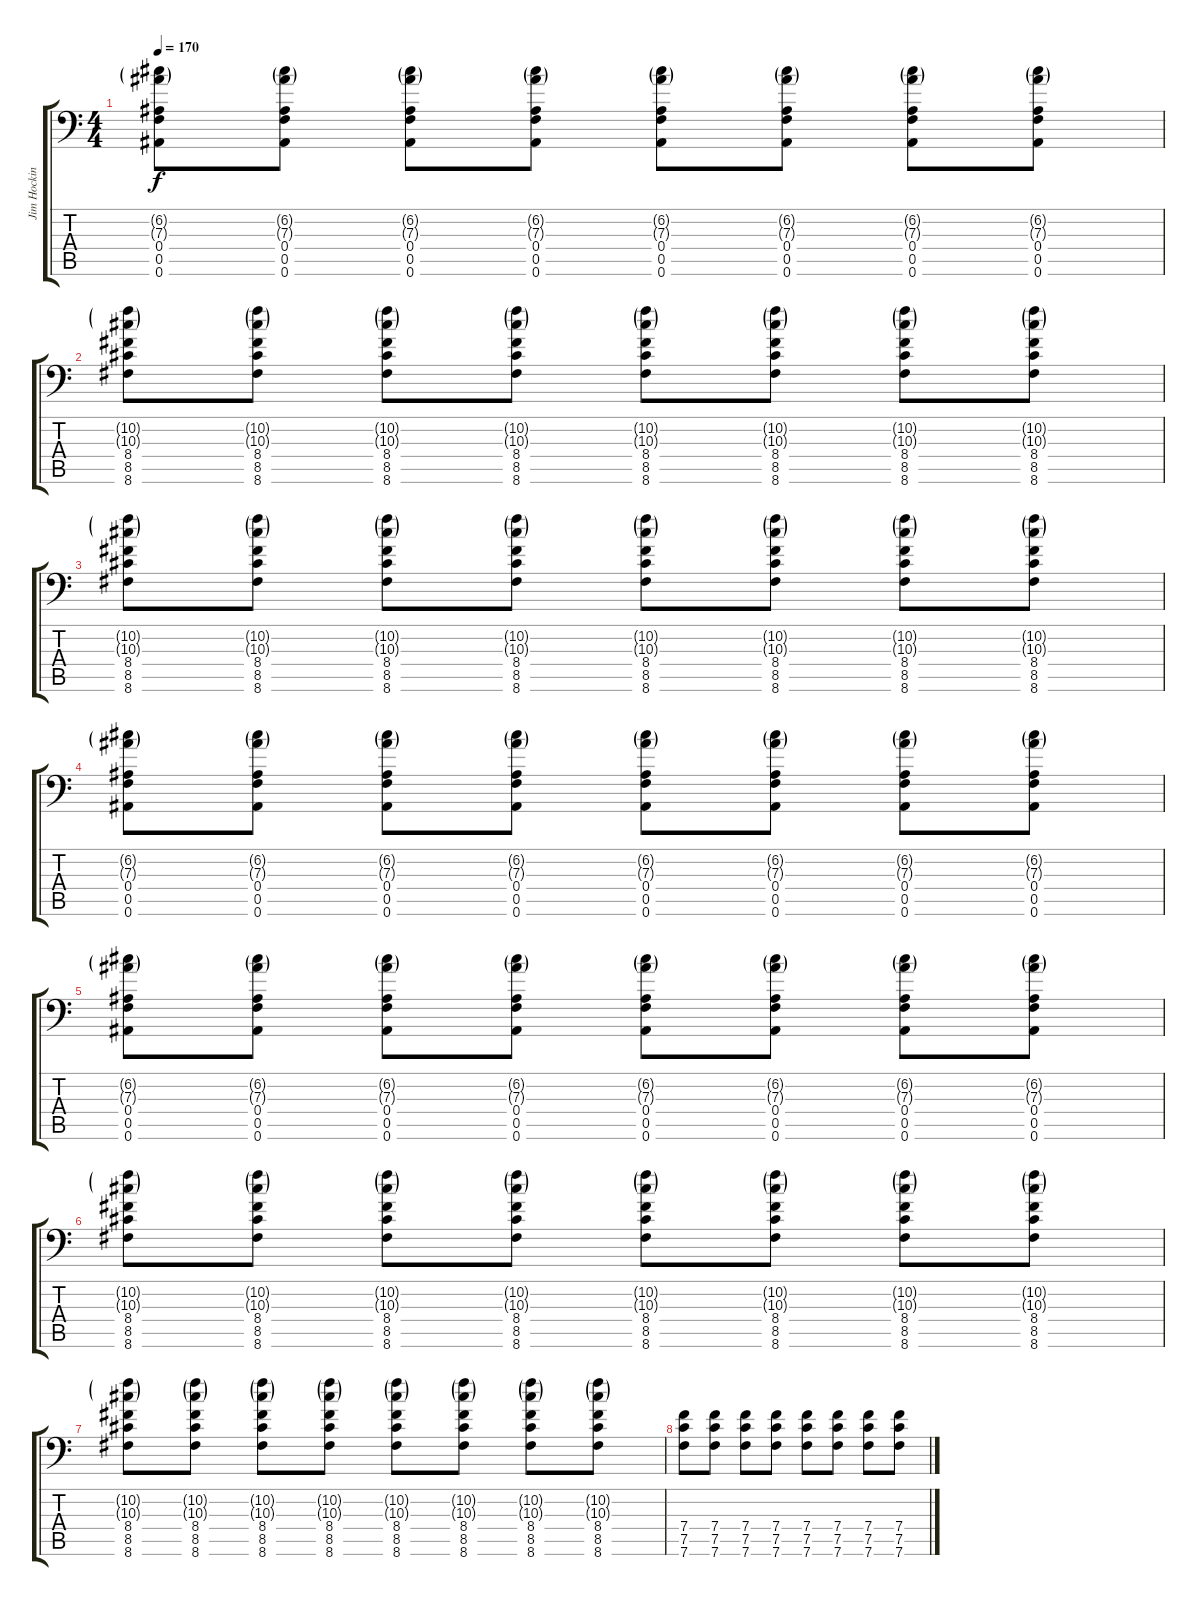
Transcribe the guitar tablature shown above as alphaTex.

\track ("Jim Hocking - Rhythm" "Jim Hockin") {instrument overdrivenguitar}
\staff {score tabs}
\tuning (C4 G3 Eb3 Bb2 F2 Bb1) {hide}
\ts (4 4)
\tempo 170
\clef f4
\ks c
(6.2{g} 7.3{g} 0.4 0.5 0.6).8{dy f} (6.2{g} 7.3{g} 0.4 0.5 0.6).8 (6.2{g} 7.3{g} 0.4 0.5 0.6).8 (6.2{g} 7.3{g} 0.4 0.5 0.6).8 (6.2{g} 7.3{g} 0.4 0.5 0.6).8 (6.2{g} 7.3{g} 0.4 0.5 0.6).8 (6.2{g} 7.3{g} 0.4 0.5 0.6).8 (6.2{g} 7.3{g} 0.4 0.5 0.6).8 |
(10.2{g} 10.3{g} 8.4 8.5 8.6).8 (10.2{g} 10.3{g} 8.4 8.5 8.6).8 (10.2{g} 10.3{g} 8.4 8.5 8.6).8 (10.2{g} 10.3{g} 8.4 8.5 8.6).8 (10.2{g} 10.3{g} 8.4 8.5 8.6).8 (10.2{g} 10.3{g} 8.4 8.5 8.6).8 (10.2{g} 10.3{g} 8.4 8.5 8.6).8 (10.2{g} 10.3{g} 8.4 8.5 8.6).8 |
(10.2{g} 10.3{g} 8.4 8.5 8.6).8 (10.2{g} 10.3{g} 8.4 8.5 8.6).8 (10.2{g} 10.3{g} 8.4 8.5 8.6).8 (10.2{g} 10.3{g} 8.4 8.5 8.6).8 (10.2{g} 10.3{g} 8.4 8.5 8.6).8 (10.2{g} 10.3{g} 8.4 8.5 8.6).8 (10.2{g} 10.3{g} 8.4 8.5 8.6).8 (10.2{g} 10.3{g} 8.4 8.5 8.6).8 |
(6.2{g} 7.3{g} 0.4 0.5 0.6).8 (6.2{g} 7.3{g} 0.4 0.5 0.6).8 (6.2{g} 7.3{g} 0.4 0.5 0.6).8 (6.2{g} 7.3{g} 0.4 0.5 0.6).8 (6.2{g} 7.3{g} 0.4 0.5 0.6).8 (6.2{g} 7.3{g} 0.4 0.5 0.6).8 (6.2{g} 7.3{g} 0.4 0.5 0.6).8 (6.2{g} 7.3{g} 0.4 0.5 0.6).8 |
(6.2{g} 7.3{g} 0.4 0.5 0.6).8 (6.2{g} 7.3{g} 0.4 0.5 0.6).8 (6.2{g} 7.3{g} 0.4 0.5 0.6).8 (6.2{g} 7.3{g} 0.4 0.5 0.6).8 (6.2{g} 7.3{g} 0.4 0.5 0.6).8 (6.2{g} 7.3{g} 0.4 0.5 0.6).8 (6.2{g} 7.3{g} 0.4 0.5 0.6).8 (6.2{g} 7.3{g} 0.4 0.5 0.6).8 |
(10.2{g} 10.3{g} 8.4 8.5 8.6).8 (10.2{g} 10.3{g} 8.4 8.5 8.6).8 (10.2{g} 10.3{g} 8.4 8.5 8.6).8 (10.2{g} 10.3{g} 8.4 8.5 8.6).8 (10.2{g} 10.3{g} 8.4 8.5 8.6).8 (10.2{g} 10.3{g} 8.4 8.5 8.6).8 (10.2{g} 10.3{g} 8.4 8.5 8.6).8 (10.2{g} 10.3{g} 8.4 8.5 8.6).8 |
(10.2{g} 10.3{g} 8.4 8.5 8.6).8 (10.2{g} 10.3{g} 8.4 8.5 8.6).8 (10.2{g} 10.3{g} 8.4 8.5 8.6).8 (10.2{g} 10.3{g} 8.4 8.5 8.6).8 (10.2{g} 10.3{g} 8.4 8.5 8.6).8 (10.2{g} 10.3{g} 8.4 8.5 8.6).8 (10.2{g} 10.3{g} 8.4 8.5 8.6).8 (10.2{g} 10.3{g} 8.4 8.5 8.6).8 |
(7.4 7.5 7.6).8 (7.4 7.5 7.6).8 (7.4 7.5 7.6).8 (7.4 7.5 7.6).8 (7.4 7.5 7.6).8 (7.4 7.5 7.6).8 (7.4 7.5 7.6).8 (7.4 7.5 7.6).8
